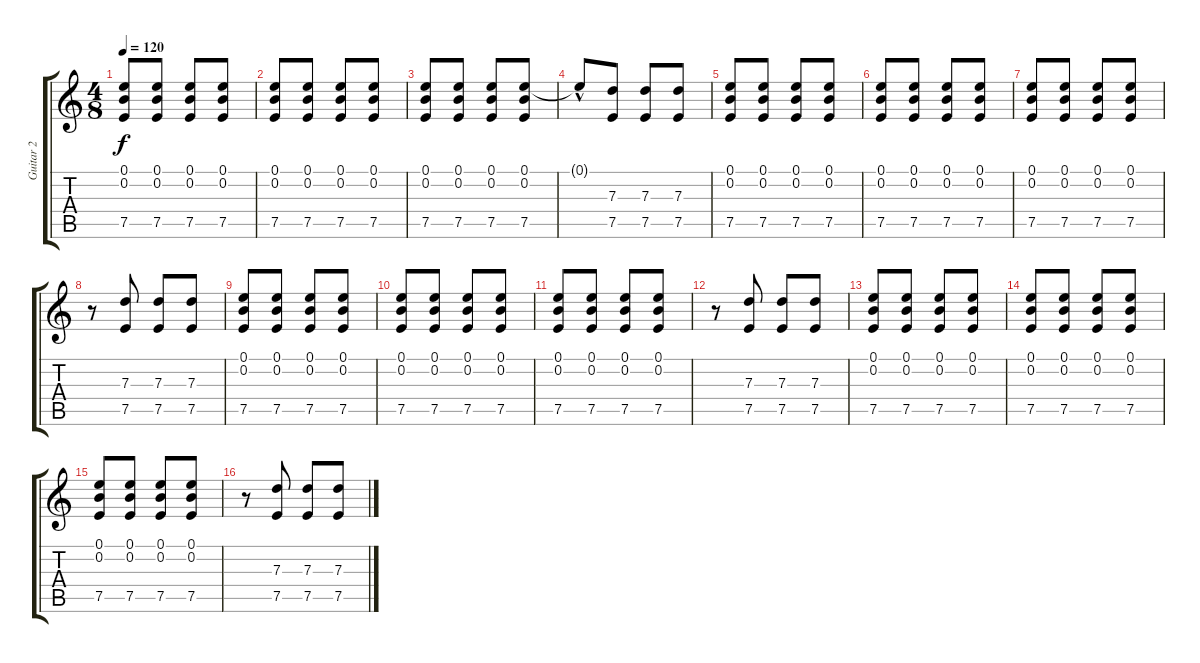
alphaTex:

\track ("Guitar 2" "Guitar 2") {instrument distortionguitar}
\staff {score tabs}
\tuning (E4 B3 G3 D3 A2 E2) {hide}
\ts (4 8)
\tempo 120
\clef g2
\ks c
(0.1 0.2 7.5).8{dy f} (0.1 0.2 7.5).8 (0.1 0.2 7.5).8 (0.1 0.2 7.5).8 |
(0.1 0.2 7.5).8 (0.1 0.2 7.5).8 (0.1 0.2 7.5).8 (0.1 0.2 7.5).8 |
(0.1 0.2 7.5).8 (0.1 0.2 7.5).8 (0.1 0.2 7.5).8 (0.1 0.2 7.5).8 |
0.1{hac t}.8 (7.3 7.5).8 (7.3 7.5).8 (7.3 7.5).8 |
(0.1 0.2 7.5).8 (0.1 0.2 7.5).8 (0.1 0.2 7.5).8 (0.1 0.2 7.5).8 |
(0.1 0.2 7.5).8 (0.1 0.2 7.5).8 (0.1 0.2 7.5).8 (0.1 0.2 7.5).8 |
(0.1 0.2 7.5).8 (0.1 0.2 7.5).8 (0.1 0.2 7.5).8 (0.1 0.2 7.5).8 |
r.8 (7.3 7.5).8 (7.3 7.5).8 (7.3 7.5).8 |
(0.1 0.2 7.5).8 (0.1 0.2 7.5).8 (0.1 0.2 7.5).8 (0.1 0.2 7.5).8 |
(0.1 0.2 7.5).8 (0.1 0.2 7.5).8 (0.1 0.2 7.5).8 (0.1 0.2 7.5).8 |
(0.1 0.2 7.5).8 (0.1 0.2 7.5).8 (0.1 0.2 7.5).8 (0.1 0.2 7.5).8 |
r.8 (7.3 7.5).8 (7.3 7.5).8 (7.3 7.5).8 |
(0.1 0.2 7.5).8 (0.1 0.2 7.5).8 (0.1 0.2 7.5).8 (0.1 0.2 7.5).8 |
(0.1 0.2 7.5).8 (0.1 0.2 7.5).8 (0.1 0.2 7.5).8 (0.1 0.2 7.5).8 |
(0.1 0.2 7.5).8 (0.1 0.2 7.5).8 (0.1 0.2 7.5).8 (0.1 0.2 7.5).8 |
r.8 (7.3 7.5).8 (7.3 7.5).8 (7.3 7.5).8
